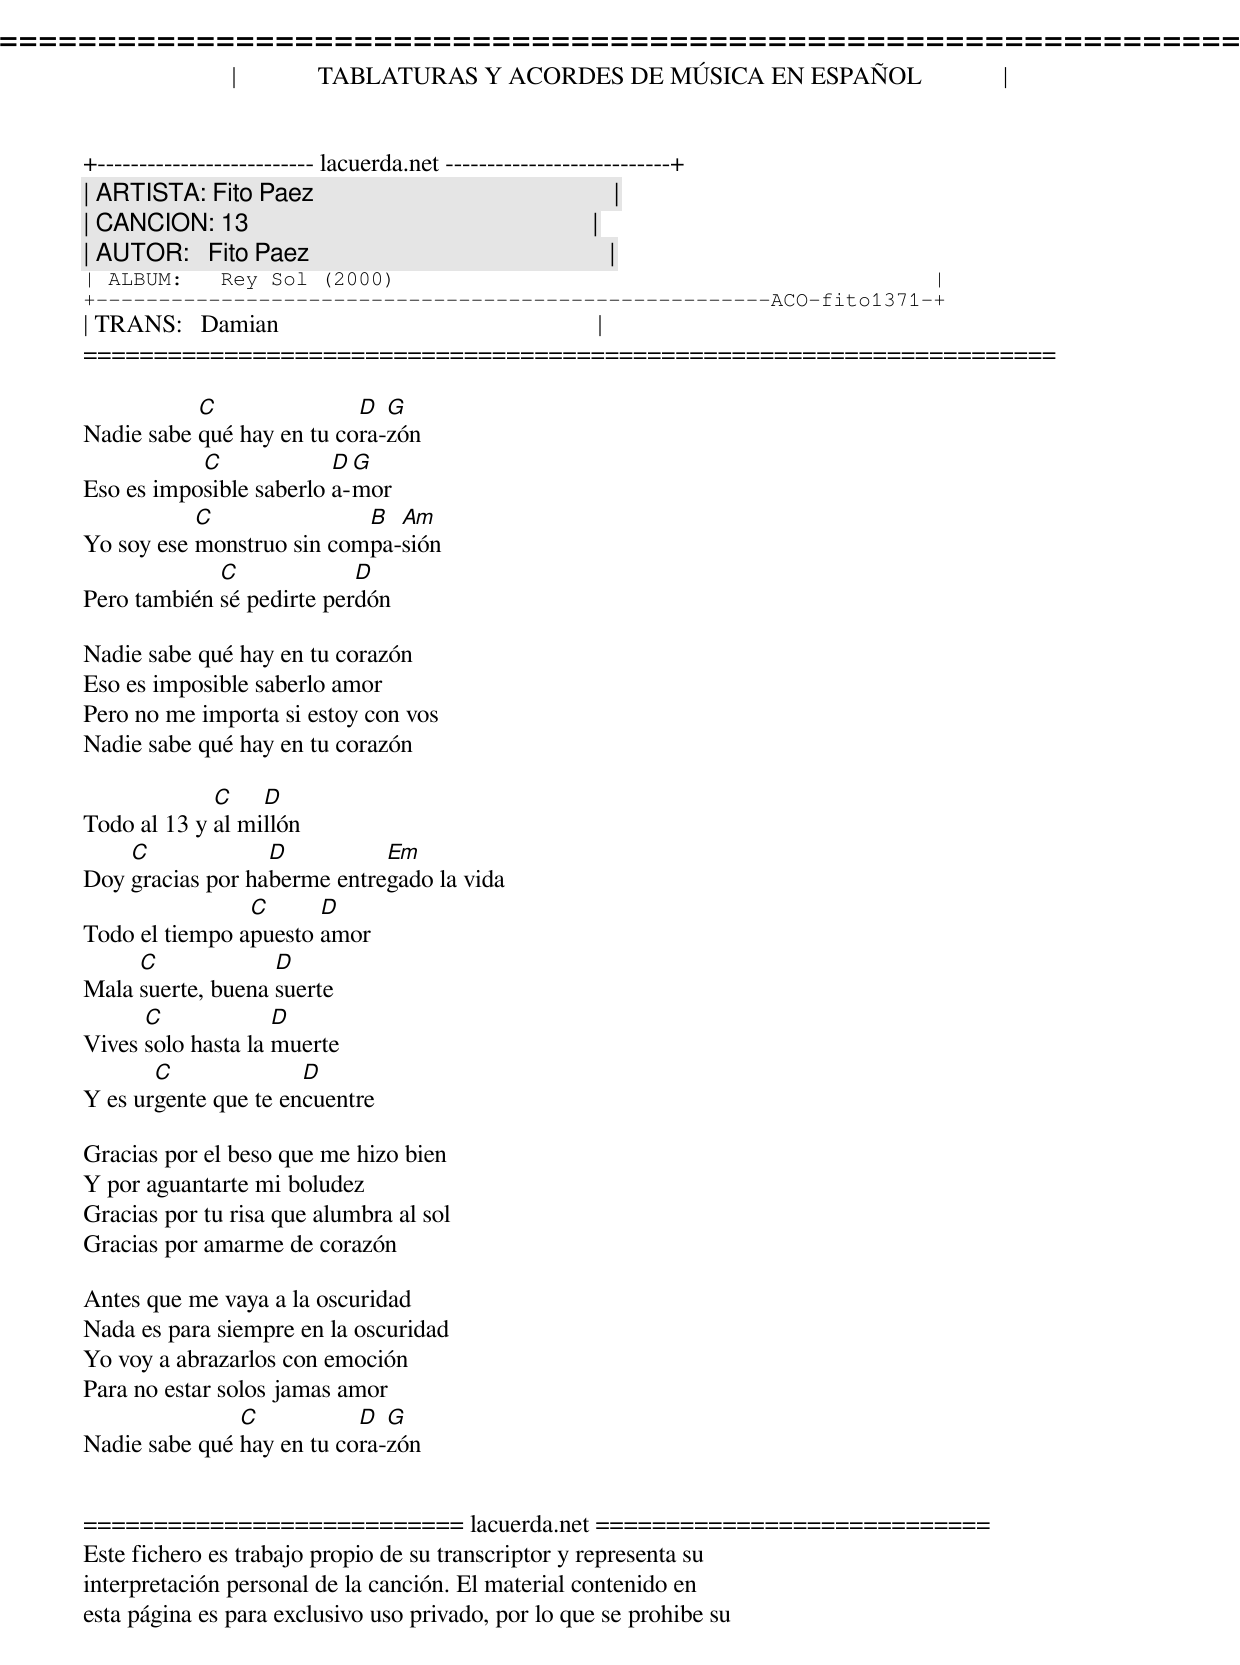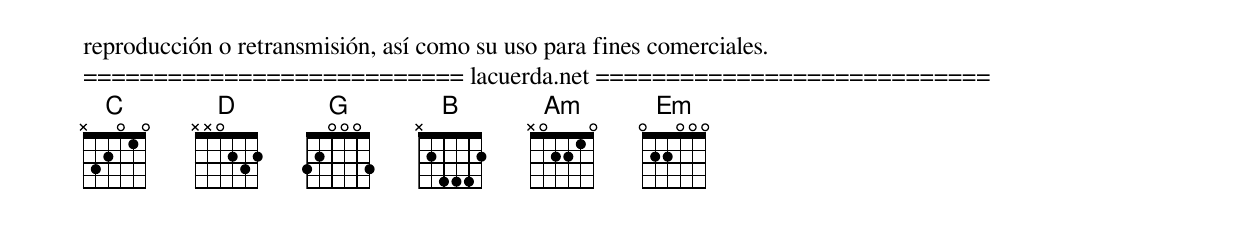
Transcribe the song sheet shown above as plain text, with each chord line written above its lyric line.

=====================================================================
|             TABLATURAS Y ACORDES DE MÚSICA EN ESPAÑOL             |
+-------------------------- lacuerda.net ---------------------------+
| ARTISTA: Fito Paez                                                |
| CANCION: 13                                                       |
| AUTOR:   Fito Paez                                                |
| ALBUM:   Rey Sol (2000)                                           |
+------------------------------------------------------ACO-fito1371-+
| TRANS:   Damian                                                   |
=====================================================================

           C               D  G
Nadie sabe qué hay en tu cora-zón
           C             D G
Eso es imposible saberlo a-mor
           C               B  Am
Yo soy ese monstruo sin compa-sión
             C             D
Pero también sé pedirte perdón

Nadie sabe qué hay en tu corazón
Eso es imposible saberlo amor
Pero no me importa si estoy con vos
Nadie sabe qué hay en tu corazón

             C    D
Todo al 13 y al millón
    C             D          Em
Doy gracias por haberme entregado la vida
                C      D
Todo el tiempo apuesto amor
     C             D
Mala suerte, buena suerte
      C             D
Vives solo hasta la muerte
       C              D
Y es urgente que te encuentre

Gracias por el beso que me hizo bien
Y por aguantarte mi boludez
Gracias por tu risa que alumbra al sol
Gracias por amarme de corazón

Antes que me vaya a la oscuridad
Nada es para siempre en la oscuridad
Yo voy a abrazarlos con emoción
Para no estar solos jamas amor
               C           D  G
Nadie sabe qué hay en tu cora-zón


=========================== lacuerda.net ============================
Este fichero es trabajo propio de su transcriptor y representa su
interpretación personal de la canción. El material contenido en
esta página es para exclusivo uso privado, por lo que se prohibe su
reproducción o retransmisión, así como su uso para fines comerciales.
=========================== lacuerda.net ============================
